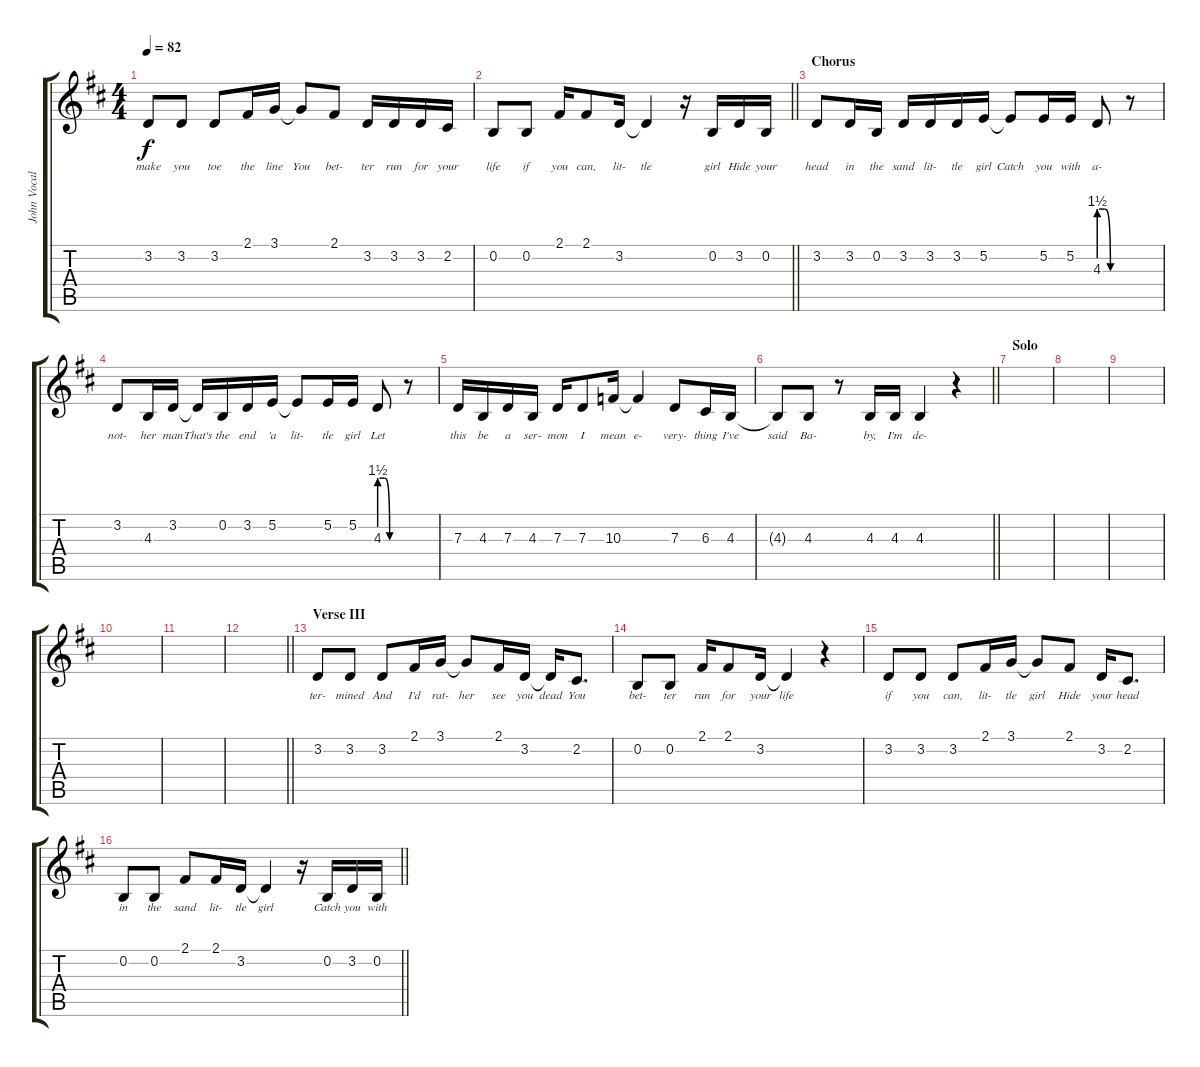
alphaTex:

\track ("John Vocals" "John Vocal") {instrument oboe}
\staff {score tabs}
\tuning (E4 B3 G3 D3 A2 E2) {hide}
\ts (4 4)
\tempo 82
\clef g2
\ks d
3.2.8{lyrics (0 "make") lyrics (1 "") lyrics (2 "") lyrics (3 "") lyrics (4 "") dy f} 3.2.8{lyrics (0 "you") lyrics (1 "") lyrics (2 "") lyrics (3 "") lyrics (4 "")} 3.2.8{lyrics (0 "toe") lyrics (1 "") lyrics (2 "") lyrics (3 "") lyrics (4 "")} 2.1.16{lyrics (0 "the") lyrics (1 "") lyrics (2 "") lyrics (3 "") lyrics (4 "")} 3.1.16{lyrics (0 "line") lyrics (1 "") lyrics (2 "") lyrics (3 "") lyrics (4 "")} 3.1{t}.8{lyrics (0 "You") lyrics (1 "") lyrics (2 "") lyrics (3 "") lyrics (4 "")} 2.1.8{lyrics (0 "bet-") lyrics (1 "") lyrics (2 "") lyrics (3 "") lyrics (4 "")} 3.2.16{lyrics (0 "ter") lyrics (1 "") lyrics (2 "") lyrics (3 "") lyrics (4 "")} 3.2.16{lyrics (0 "run") lyrics (1 "") lyrics (2 "") lyrics (3 "") lyrics (4 "")} 3.2.16{lyrics (0 "for") lyrics (1 "") lyrics (2 "") lyrics (3 "") lyrics (4 "")} 2.2.16{lyrics (0 "your") lyrics (1 "") lyrics (2 "") lyrics (3 "") lyrics (4 "")} |
\barLineRight lightlight
0.2.8{lyrics (0 "life") lyrics (1 "") lyrics (2 "") lyrics (3 "") lyrics (4 "")} 0.2.8{lyrics (0 "if") lyrics (1 "") lyrics (2 "") lyrics (3 "") lyrics (4 "")} 2.1.16{lyrics (0 "you") lyrics (1 "") lyrics (2 "") lyrics (3 "") lyrics (4 "")} 2.1.8{lyrics (0 "can,") lyrics (1 "") lyrics (2 "") lyrics (3 "") lyrics (4 "")} 3.2.16{lyrics (0 "lit-") lyrics (1 "") lyrics (2 "") lyrics (3 "") lyrics (4 "")} 3.2{t}.4{lyrics (0 "tle") lyrics (1 "") lyrics (2 "") lyrics (3 "") lyrics (4 "")} r.16 0.2.16{lyrics (0 "girl") lyrics (1 "") lyrics (2 "") lyrics (3 "") lyrics (4 "")} 3.2.16{lyrics (0 "Hide") lyrics (1 "") lyrics (2 "") lyrics (3 "") lyrics (4 "")} 0.2.16{lyrics (0 "your") lyrics (1 "") lyrics (2 "") lyrics (3 "") lyrics (4 "")} |
\section ("" "Chorus")
3.2.8{lyrics (0 "head") lyrics (1 "") lyrics (2 "") lyrics (3 "") lyrics (4 "")} 3.2.16{lyrics (0 "in") lyrics (1 "") lyrics (2 "") lyrics (3 "") lyrics (4 "")} 0.2.16{lyrics (0 "the") lyrics (1 "") lyrics (2 "") lyrics (3 "") lyrics (4 "")} 3.2.16{lyrics (0 "sand") lyrics (1 "") lyrics (2 "") lyrics (3 "") lyrics (4 "")} 3.2.16{lyrics (0 "lit-") lyrics (1 "") lyrics (2 "") lyrics (3 "") lyrics (4 "")} 3.2.16{lyrics (0 "tle") lyrics (1 "") lyrics (2 "") lyrics (3 "") lyrics (4 "")} 5.2.16{lyrics (0 "girl") lyrics (1 "") lyrics (2 "") lyrics (3 "") lyrics (4 "")} 5.2{t}.8{lyrics (0 "Catch") lyrics (1 "") lyrics (2 "") lyrics (3 "") lyrics (4 "")} 5.2.16{lyrics (0 "you") lyrics (1 "") lyrics (2 "") lyrics (3 "") lyrics (4 "")} 5.2.16{lyrics (0 "with") lyrics (1 "") lyrics (2 "") lyrics (3 "") lyrics (4 "")} 4.3{be (custom 0 6 15 6 30 0 60 0)}.8{lyrics (0 "a-") lyrics (1 "") lyrics (2 "") lyrics (3 "") lyrics (4 "")} r.8 |
3.2.8{lyrics (0 "not-") lyrics (1 "") lyrics (2 "") lyrics (3 "") lyrics (4 "")} 4.3.16{lyrics (0 "her") lyrics (1 "") lyrics (2 "") lyrics (3 "") lyrics (4 "")} 3.2.16{lyrics (0 "man") lyrics (1 "") lyrics (2 "") lyrics (3 "") lyrics (4 "")} 3.2{t}.16{lyrics (0 "That's") lyrics (1 "") lyrics (2 "") lyrics (3 "") lyrics (4 "")} 0.2.16{lyrics (0 "the") lyrics (1 "") lyrics (2 "") lyrics (3 "") lyrics (4 "")} 3.2.16{lyrics (0 "end") lyrics (1 "") lyrics (2 "") lyrics (3 "") lyrics (4 "")} 5.2.16{lyrics (0 "'a") lyrics (1 "") lyrics (2 "") lyrics (3 "") lyrics (4 "")} 5.2{t}.8{lyrics (0 "lit-") lyrics (1 "") lyrics (2 "") lyrics (3 "") lyrics (4 "")} 5.2.16{lyrics (0 "tle") lyrics (1 "") lyrics (2 "") lyrics (3 "") lyrics (4 "")} 5.2.16{lyrics (0 "girl") lyrics (1 "") lyrics (2 "") lyrics (3 "") lyrics (4 "")} 4.3{be (custom 0 6 15 6 30 0 60 0)}.8{lyrics (0 "Let") lyrics (1 "") lyrics (2 "") lyrics (3 "") lyrics (4 "")} r.8 |
7.3.16{lyrics (0 "this") lyrics (1 "") lyrics (2 "") lyrics (3 "") lyrics (4 "")} 4.3.16{lyrics (0 "be") lyrics (1 "") lyrics (2 "") lyrics (3 "") lyrics (4 "")} 7.3.16{lyrics (0 "a") lyrics (1 "") lyrics (2 "") lyrics (3 "") lyrics (4 "")} 4.3.16{lyrics (0 "ser-") lyrics (1 "") lyrics (2 "") lyrics (3 "") lyrics (4 "")} 7.3.16{lyrics (0 "mon") lyrics (1 "") lyrics (2 "") lyrics (3 "") lyrics (4 "")} 7.3.8{lyrics (0 "I") lyrics (1 "") lyrics (2 "") lyrics (3 "") lyrics (4 "")} 10.3.16{lyrics (0 "mean") lyrics (1 "") lyrics (2 "") lyrics (3 "") lyrics (4 "")} 10.3{t}.4{lyrics (0 "e-") lyrics (1 "") lyrics (2 "") lyrics (3 "") lyrics (4 "")} 7.3.8{lyrics (0 "very-") lyrics (1 "") lyrics (2 "") lyrics (3 "") lyrics (4 "")} 6.3.16{lyrics (0 "thing") lyrics (1 "") lyrics (2 "") lyrics (3 "") lyrics (4 "")} 4.3.16{lyrics (0 "I've") lyrics (1 "") lyrics (2 "") lyrics (3 "") lyrics (4 "")} |
\barLineRight lightlight
4.3{t}.8{lyrics (0 "said") lyrics (1 "") lyrics (2 "") lyrics (3 "") lyrics (4 "")} 4.3.8{lyrics (0 "Ba-") lyrics (1 "") lyrics (2 "") lyrics (3 "") lyrics (4 "")} r.8 4.3.16{lyrics (0 "by,") lyrics (1 "") lyrics (2 "") lyrics (3 "") lyrics (4 "")} 4.3.16{lyrics (0 "I'm") lyrics (1 "") lyrics (2 "") lyrics (3 "") lyrics (4 "")} 4.3.4{lyrics (0 "de-") lyrics (1 "") lyrics (2 "") lyrics (3 "") lyrics (4 "")} r.4 |
\section ("" "Solo")
|
|
|
|
|
\barLineRight lightlight
|
\section ("" "Verse III")
3.2.8{lyrics (0 "ter-") lyrics (1 "") lyrics (2 "") lyrics (3 "") lyrics (4 "")} 3.2.8{lyrics (0 "mined") lyrics (1 "") lyrics (2 "") lyrics (3 "") lyrics (4 "")} 3.2.8{lyrics (0 "And") lyrics (1 "") lyrics (2 "") lyrics (3 "") lyrics (4 "")} 2.1.16{lyrics (0 "I'd") lyrics (1 "") lyrics (2 "") lyrics (3 "") lyrics (4 "")} 3.1.16{lyrics (0 "rat-") lyrics (1 "") lyrics (2 "") lyrics (3 "") lyrics (4 "")} 3.1{t}.8{lyrics (0 "her") lyrics (1 "") lyrics (2 "") lyrics (3 "") lyrics (4 "")} 2.1.16{lyrics (0 "see") lyrics (1 "") lyrics (2 "") lyrics (3 "") lyrics (4 "")} 3.2.16{lyrics (0 "you") lyrics (1 "") lyrics (2 "") lyrics (3 "") lyrics (4 "")} 3.2{t}.16{lyrics (0 "dead") lyrics (1 "") lyrics (2 "") lyrics (3 "") lyrics (4 "")} 2.2.8{d lyrics (0 "You") lyrics (1 "") lyrics (2 "") lyrics (3 "") lyrics (4 "")} |
0.2.8{lyrics (0 "bet-") lyrics (1 "") lyrics (2 "") lyrics (3 "") lyrics (4 "")} 0.2.8{lyrics (0 "ter") lyrics (1 "") lyrics (2 "") lyrics (3 "") lyrics (4 "")} 2.1.16{lyrics (0 "run") lyrics (1 "") lyrics (2 "") lyrics (3 "") lyrics (4 "")} 2.1.8{lyrics (0 "for") lyrics (1 "") lyrics (2 "") lyrics (3 "") lyrics (4 "")} 3.2.16{lyrics (0 "your") lyrics (1 "") lyrics (2 "") lyrics (3 "") lyrics (4 "")} 3.2{t}.4{lyrics (0 "life") lyrics (1 "") lyrics (2 "") lyrics (3 "") lyrics (4 "")} r.4 |
3.2.8{lyrics (0 "if") lyrics (1 "") lyrics (2 "") lyrics (3 "") lyrics (4 "")} 3.2.8{lyrics (0 "you") lyrics (1 "") lyrics (2 "") lyrics (3 "") lyrics (4 "")} 3.2.8{lyrics (0 "can,") lyrics (1 "") lyrics (2 "") lyrics (3 "") lyrics (4 "")} 2.1.16{lyrics (0 "lit-") lyrics (1 "") lyrics (2 "") lyrics (3 "") lyrics (4 "")} 3.1.16{lyrics (0 "tle") lyrics (1 "") lyrics (2 "") lyrics (3 "") lyrics (4 "")} 3.1{t}.8{lyrics (0 "girl") lyrics (1 "") lyrics (2 "") lyrics (3 "") lyrics (4 "")} 2.1.8{lyrics (0 "Hide") lyrics (1 "") lyrics (2 "") lyrics (3 "") lyrics (4 "")} 3.2.16{lyrics (0 "your") lyrics (1 "") lyrics (2 "") lyrics (3 "") lyrics (4 "")} 2.2.8{d lyrics (0 "head") lyrics (1 "") lyrics (2 "") lyrics (3 "") lyrics (4 "")} |
\barLineRight lightlight
0.2.8{lyrics (0 "in") lyrics (1 "") lyrics (2 "") lyrics (3 "") lyrics (4 "")} 0.2.8{lyrics (0 "the") lyrics (1 "") lyrics (2 "") lyrics (3 "") lyrics (4 "")} 2.1.8{lyrics (0 "sand") lyrics (1 "") lyrics (2 "") lyrics (3 "") lyrics (4 "")} 2.1.16{lyrics (0 "lit-") lyrics (1 "") lyrics (2 "") lyrics (3 "") lyrics (4 "")} 3.2.16{lyrics (0 "tle") lyrics (1 "") lyrics (2 "") lyrics (3 "") lyrics (4 "")} 3.2{t}.4{lyrics (0 "girl") lyrics (1 "") lyrics (2 "") lyrics (3 "") lyrics (4 "")} r.16 0.2.16{lyrics (0 "Catch") lyrics (1 "") lyrics (2 "") lyrics (3 "") lyrics (4 "")} 3.2.16{lyrics (0 "you") lyrics (1 "") lyrics (2 "") lyrics (3 "") lyrics (4 "")} 0.2.16{lyrics (0 "with") lyrics (1 "") lyrics (2 "") lyrics (3 "") lyrics (4 "")}
